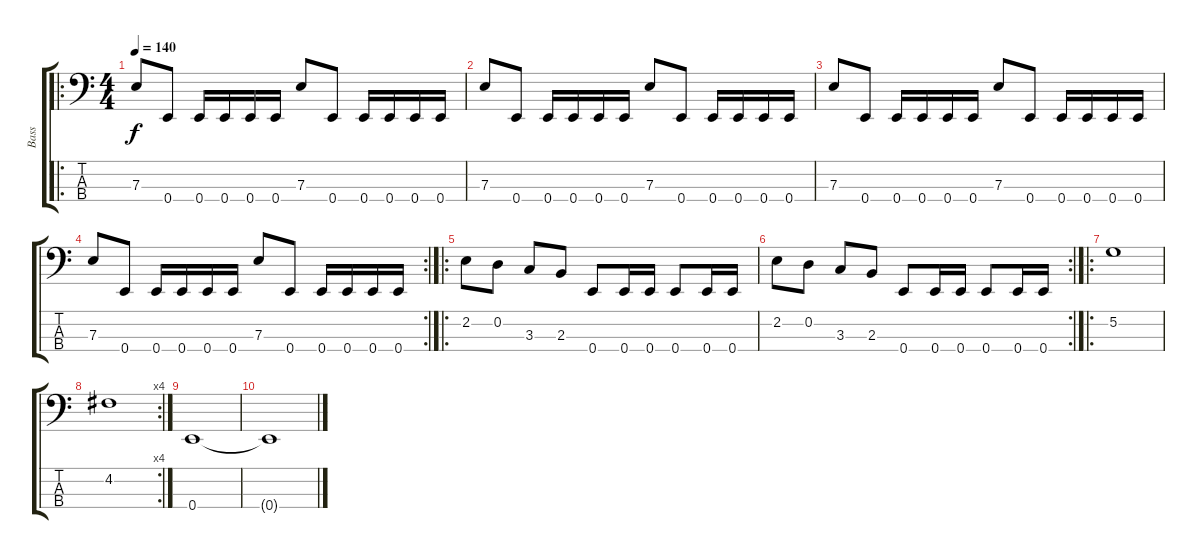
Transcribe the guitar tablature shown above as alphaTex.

\track ("Bass" "Bass") {instrument electricbasspick}
\staff {score tabs}
\tuning (G2 D2 A1 E1) {hide}
\ro
\ts (4 4)
\tempo 140
\clef f4
\ks c
7.3.8{dy f} 0.4.8 0.4.16 0.4.16 0.4.16 0.4.16 7.3.8 0.4.8 0.4.16 0.4.16 0.4.16 0.4.16 |
7.3.8 0.4.8 0.4.16 0.4.16 0.4.16 0.4.16 7.3.8 0.4.8 0.4.16 0.4.16 0.4.16 0.4.16 |
7.3.8 0.4.8 0.4.16 0.4.16 0.4.16 0.4.16 7.3.8 0.4.8 0.4.16 0.4.16 0.4.16 0.4.16 |
\rc 2
7.3.8 0.4.8 0.4.16 0.4.16 0.4.16 0.4.16 7.3.8 0.4.8 0.4.16 0.4.16 0.4.16 0.4.16 |
\ro
2.2.8 0.2.8 3.3.8 2.3.8 0.4.8 0.4.16 0.4.16 0.4.8 0.4.16 0.4.16 |
\rc 2
2.2.8 0.2.8 3.3.8 2.3.8 0.4.8 0.4.16 0.4.16 0.4.8 0.4.16 0.4.16 |
\ro
5.2.1 |
\rc 4
4.2.1 |
0.4.1 |
0.4{t}.1
